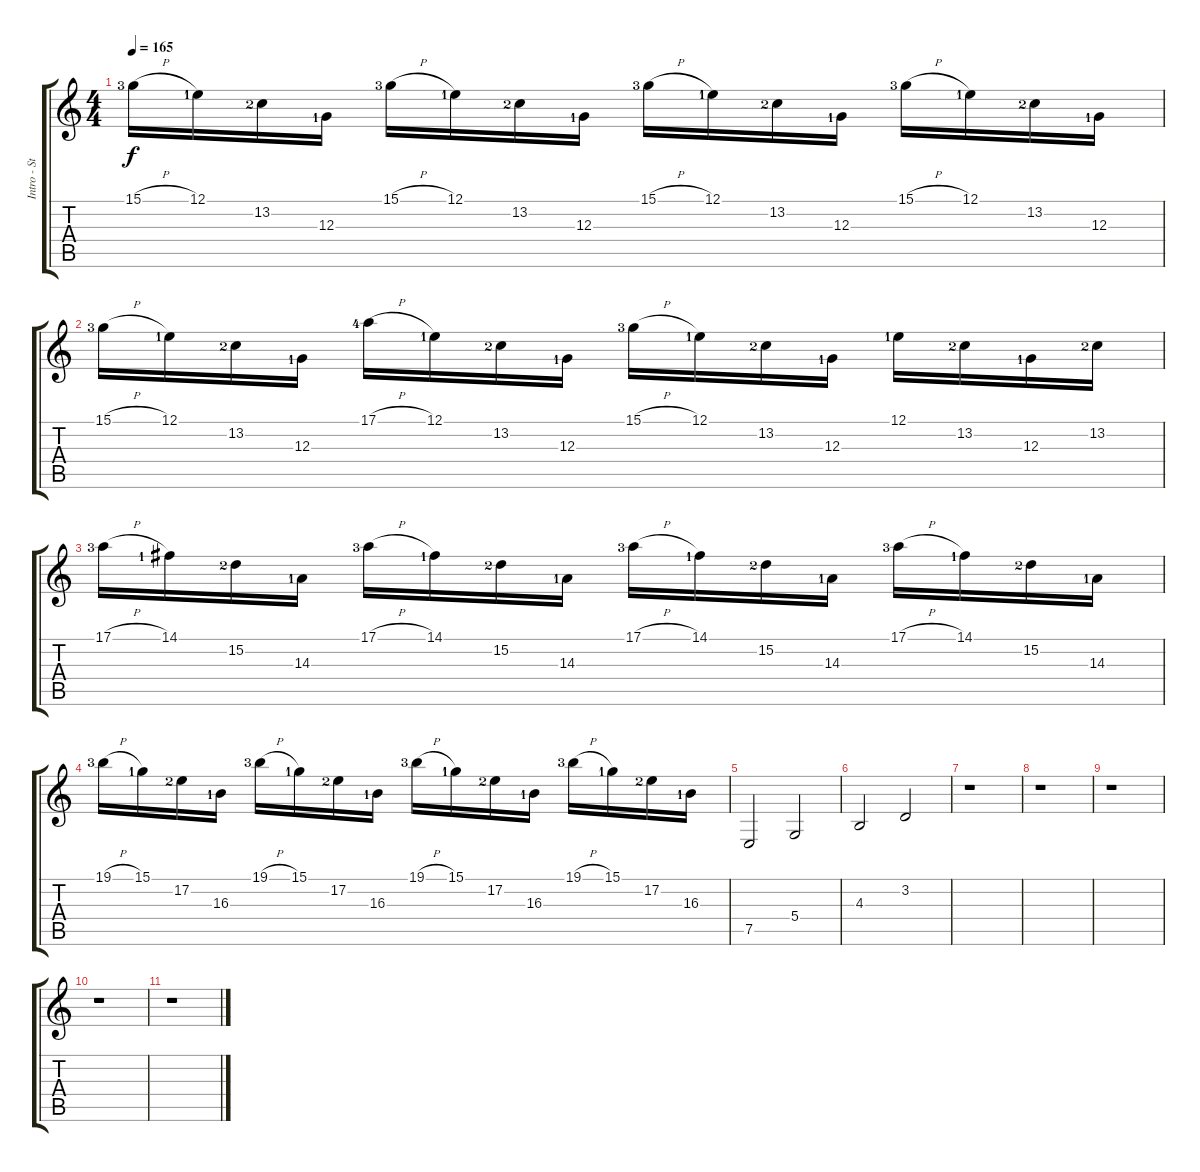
\track ("Intro - Strings" "Intro - St") {instrument brasssection}
\staff {score tabs}
\tuning (E4 B3 G3 D3 A2 E2) {hide}
\ts (4 4)
\tempo 165
\clef g2
\ks c
15.1{h lf 4}.16{dy f volume 11 instrument overdrivenguitar} 12.1{lf 2}.16 13.2{lf 3}.16 12.3{lf 2}.16 15.1{h lf 4}.16 12.1{lf 2}.16 13.2{lf 3}.16 12.3{lf 2}.16 15.1{h lf 4}.16 12.1{lf 2}.16 13.2{lf 3}.16 12.3{lf 2}.16 15.1{h lf 4}.16 12.1{lf 2}.16 13.2{lf 3}.16 12.3{lf 2}.16 |
15.1{h lf 4}.16{volume 11 instrument overdrivenguitar} 12.1{lf 2}.16 13.2{lf 3}.16 12.3{lf 2}.16 17.1{h lf 5}.16 12.1{lf 2}.16 13.2{lf 3}.16 12.3{lf 2}.16 15.1{h lf 4}.16 12.1{lf 2}.16 13.2{lf 3}.16 12.3{lf 2}.16 12.1{lf 2}.16 13.2{lf 3}.16 12.3{lf 2}.16 13.2{lf 3}.16 |
17.1{h lf 4}.16{volume 11 instrument overdrivenguitar} 14.1{lf 2}.16 15.2{lf 3}.16 14.3{lf 2}.16 17.1{h lf 4}.16 14.1{lf 2}.16 15.2{lf 3}.16 14.3{lf 2}.16 17.1{h lf 4}.16 14.1{lf 2}.16 15.2{lf 3}.16 14.3{lf 2}.16 17.1{h lf 4}.16 14.1{lf 2}.16 15.2{lf 3}.16 14.3{lf 2}.16 |
19.1{h lf 4}.16{volume 11 instrument overdrivenguitar} 15.1{lf 2}.16 17.2{lf 3}.16 16.3{lf 2}.16 19.1{h lf 4}.16 15.1{lf 2}.16 17.2{lf 3}.16 16.3{lf 2}.16 19.1{h lf 4}.16 15.1{lf 2}.16 17.2{lf 3}.16 16.3{lf 2}.16 19.1{h lf 4}.16 15.1{lf 2}.16 17.2{lf 3}.16 16.3{lf 2}.16 |
7.5.2{instrument distortionguitar} 5.4.2 |
4.3.2 3.2.2 |
r.1 |
r.1 |
r.1 |
r.1 |
r.1
